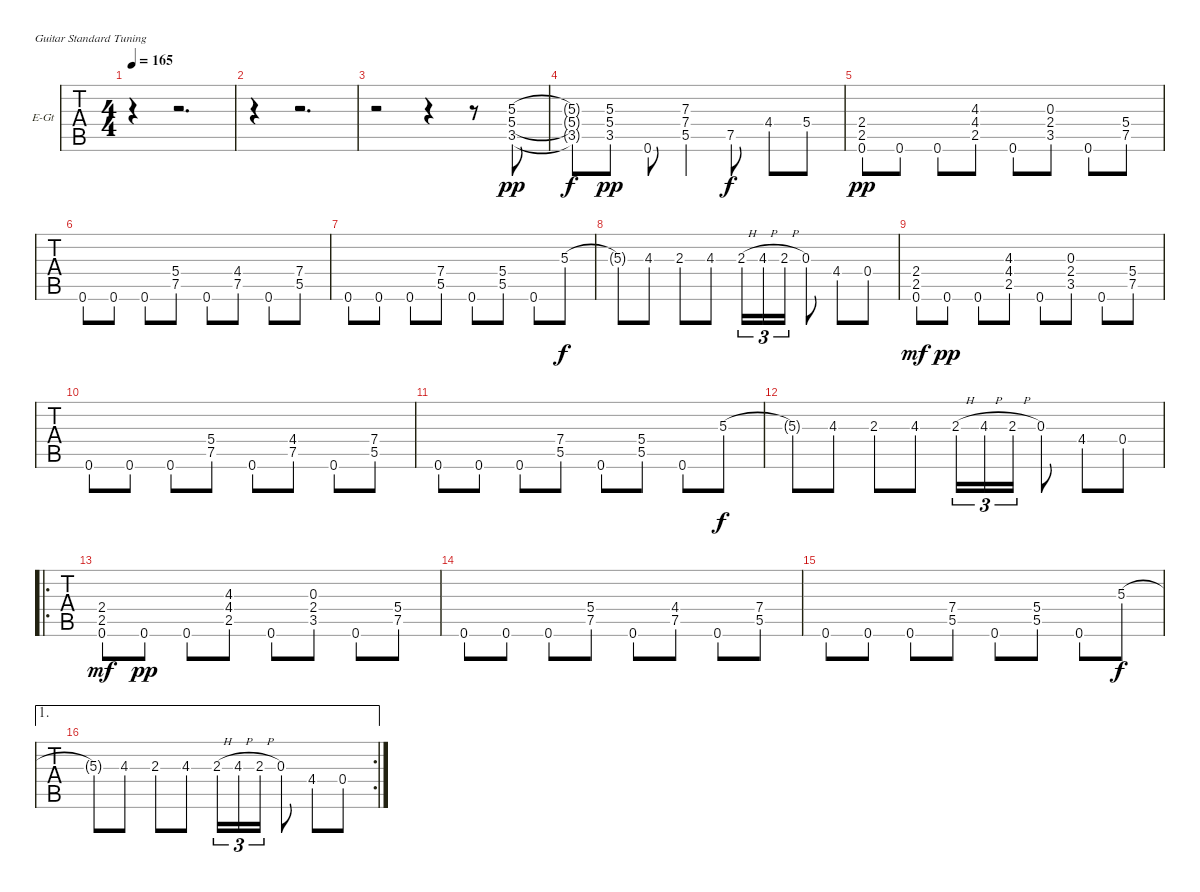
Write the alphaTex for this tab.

\bracketExtendMode groupsimilarinstruments
\firstSystemTrackNameOrientation horizontal
\otherSystemsTrackNameOrientation horizontal
\track ("Guitar 2 (Lead)" "E-Gt") {instrument distortionguitar}
\staff {tabs}
\tuning (E4 B3 G3 D3 A2 E2)
\ts (4 4)
\beaming (8 2 2 2 2)
\tempo 165
\clef g2
\ks c
r.4{dy pp instrument distortionguitar} r.2{d} |
r.4 r.2{d} |
r.2 r.4 r.8 (5.3 5.4 3.5).8 |
(5.3{t} 5.4{t} 3.5{t}).8{dy f} (5.3 5.4 3.5).8{dy pp} 0.6.8 (7.3 7.4 5.5).4 7.5.8{dy f} 4.4.8 5.4.8 |
(2.4 2.5 0.6).8{dy pp} 0.6.8 0.6.8 (4.3 4.4 2.5).8 0.6.8 (0.3 2.4 3.5).8 0.6.8 (5.4 7.5).8 |
0.6.8 0.6.8 0.6.8 (5.4 7.5).8 0.6.8 (4.4 7.5).8 0.6.8 (7.4 5.5).8 |
0.6.8 0.6.8 0.6.8 (7.4 5.5).8 0.6.8 (5.4 5.5).8 0.6.8 5.3.8{dy f} |
5.3{t}.8 4.3.8 2.3.8 4.3.8 2.3{h}.16{tu (3 2)} 4.3{h}.16{tu (3 2)} 2.3{h}.16{tu (3 2)} 0.3.8 4.4.8 0.4.8 |
(2.4 2.5 0.6).8{dy mf} 0.6.8{dy pp} 0.6.8 (4.3 4.4 2.5).8 0.6.8 (0.3 2.4 3.5).8 0.6.8 (5.4 7.5).8 |
0.6.8 0.6.8 0.6.8 (5.4 7.5).8 0.6.8 (4.4 7.5).8 0.6.8 (7.4 5.5).8 |
0.6.8 0.6.8 0.6.8 (7.4 5.5).8 0.6.8 (5.4 5.5).8 0.6.8 5.3.8{dy f} |
5.3{t}.8 4.3.8 2.3.8 4.3.8 2.3{h}.16{tu (3 2)} 4.3{h}.16{tu (3 2)} 2.3{h}.16{tu (3 2)} 0.3.8 4.4.8 0.4.8 |
\ro
(2.4 2.5 0.6).8{dy mf} 0.6.8{dy pp} 0.6.8 (4.3 4.4 2.5).8 0.6.8 (0.3 2.4 3.5).8 0.6.8 (5.4 7.5).8 |
0.6.8 0.6.8 0.6.8 (5.4 7.5).8 0.6.8 (4.4 7.5).8 0.6.8 (7.4 5.5).8 |
0.6.8 0.6.8 0.6.8 (7.4 5.5).8 0.6.8 (5.4 5.5).8 0.6.8 5.3.8{dy f} |
\ae 1
\rc 2
5.3{t}.8 4.3.8 2.3.8 4.3.8 2.3{h}.16{tu (3 2)} 4.3{h}.16{tu (3 2)} 2.3{h}.16{tu (3 2)} 0.3.8 4.4.8 0.4.8
